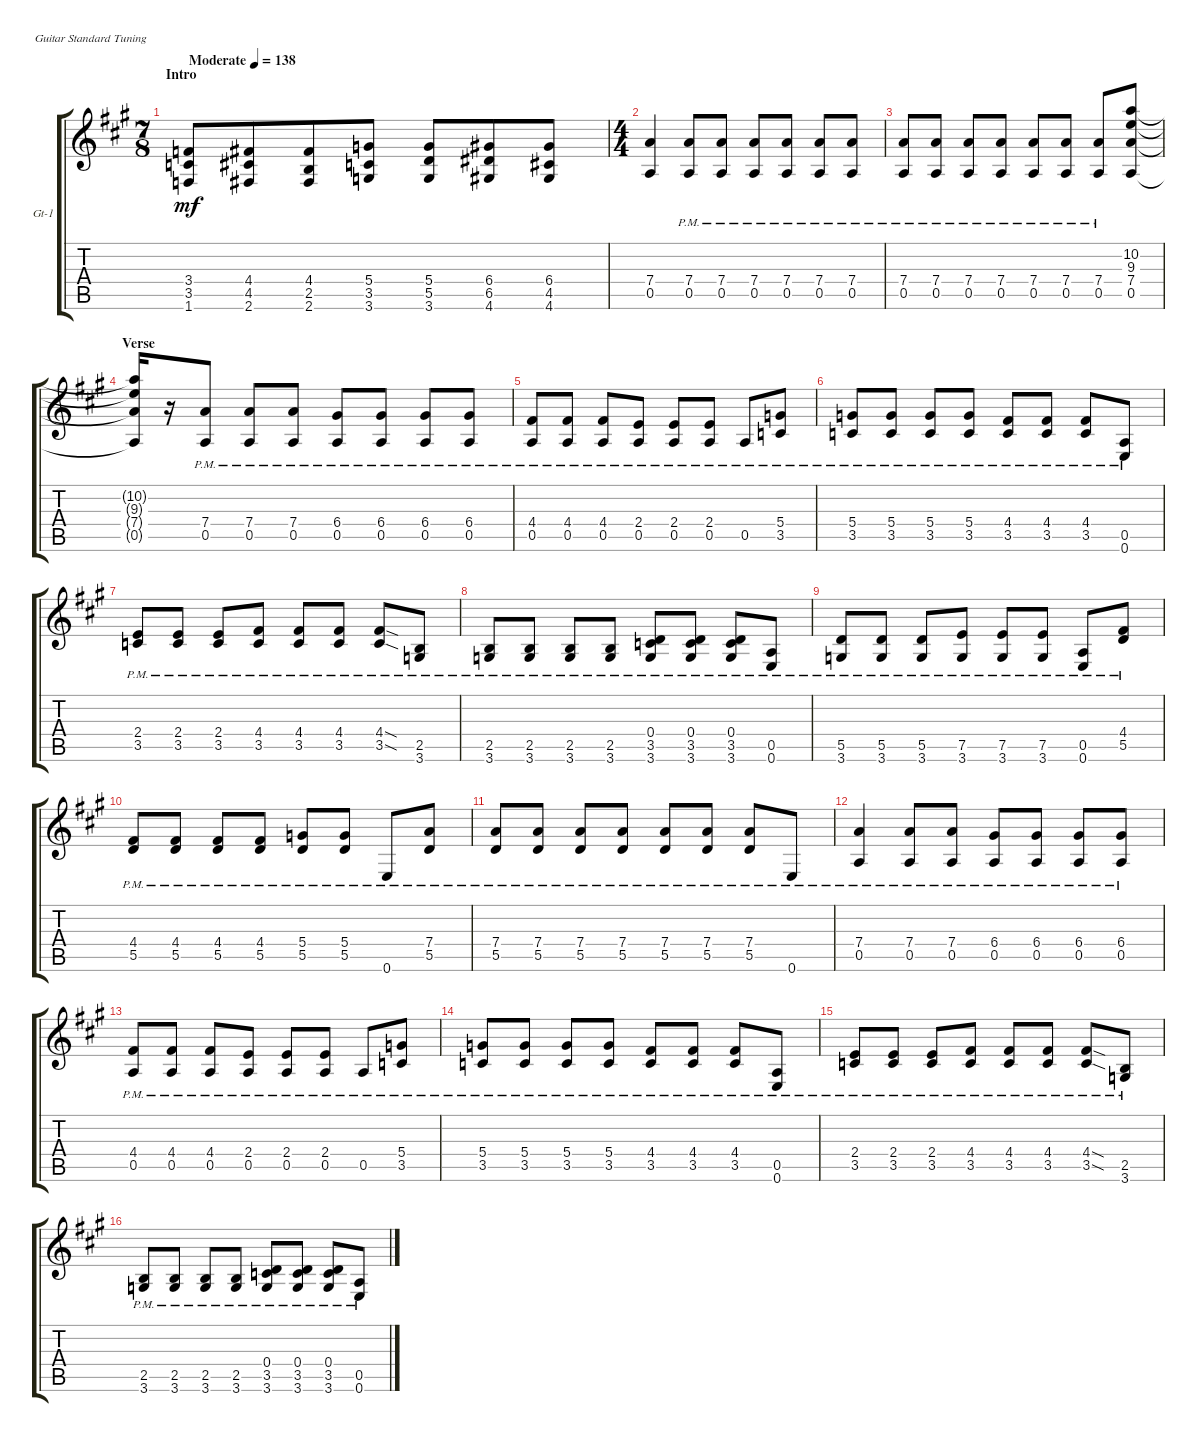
\defaultSystemsLayout 4
\bracketExtendMode groupsimilarinstruments
\firstSystemTrackNameOrientation horizontal
\otherSystemsTrackNameOrientation horizontal
\track ("Guitar 1" "Gt-1") {instrument distortionguitar}
\staff {score tabs}
\tuning (E4 B3 G3 D3 A2 E2)
\ts (7 8)
\section ("" "Intro")
\tempo (138 "Moderate")
\clef g2
\scale
0.485477
\ks a
(1.6 3.5 3.4).8{dy mf instrument distortionguitar} (2.6 4.5 4.4).8 (2.6 2.5 4.4).8 (3.6 3.5 5.4).8 (3.6 5.5 5.4).8 (4.6 6.5 6.4).8 (4.6 4.5 6.4).8 |
\ts (4 4)
\scale
0.257261 (0.5 7.4).4 (0.5{pm} 7.4{pm}).8 (0.5{pm} 7.4{pm}).8 (0.5{pm} 7.4{pm}).8 (0.5{pm} 7.4{pm}).8 (0.5{pm} 7.4{pm}).8 (0.5{pm} 7.4{pm}).8 |
\scale
0.257261 (7.4{pm} 0.5{pm}).8 (7.4{pm} 0.5{pm}).8 (7.4{pm} 0.5{pm}).8 (7.4{pm} 0.5{pm}).8 (7.4{pm} 0.5{pm}).8 (7.4{pm} 0.5{pm}).8 (7.4{pm} 0.5{pm}).8 (7.4 0.5 9.3 10.2).8 |
\section ("" "Verse")
\scale
0.333333 (7.4{t} 0.5{t} 9.3{t} 10.2{t}).16 r.16 (7.4{pm} 0.5{pm}).8 (7.4{pm} 0.5{pm}).8 (7.4{pm} 0.5{pm}).8 (6.4{pm} 0.5{pm}).8 (6.4{pm} 0.5{pm}).8 (6.4{pm} 0.5{pm}).8 (6.4{pm} 0.5{pm}).8 |
\scale
0.333333 (4.4{pm} 0.5{pm}).8 (4.4{pm} 0.5{pm}).8 (4.4{pm} 0.5{pm}).8 (2.4{pm} 0.5{pm}).8 (2.4{pm} 0.5{pm}).8 (2.4{pm} 0.5{pm}).8 0.5{pm}.8 (5.4{pm} 3.5{pm}).8 |
\scale
0.333333 (5.4{pm} 3.5{pm}).8 (5.4{pm} 3.5{pm}).8 (5.4{pm} 3.5{pm}).8 (5.4{pm} 3.5{pm}).8 (4.4{pm} 3.5{pm}).8 (4.4{pm} 3.5{pm}).8 (4.4{pm} 3.5{pm}).8 (0.5{pm} 0.6{pm}).8 |
\scale
0.333333 (2.4{pm} 3.5{pm}).8 (2.4{pm} 3.5{pm}).8 (2.4{pm} 3.5{pm}).8 (4.4{pm} 3.5{pm}).8 (4.4{pm} 3.5{pm}).8 (4.4{pm} 3.5{pm}).8 (4.4{sod pm} 3.5{sod pm}).8 (2.5{pm} 3.6{pm}).8 |
\scale
0.333333 (2.5{pm} 3.6{pm}).8 (2.5{pm} 3.6{pm}).8 (2.5{pm} 3.6{pm}).8 (2.5{pm} 3.6{pm}).8 (0.4{pm} 3.6{pm} 3.5{pm}).8 (0.4{pm} 3.6{pm} 3.5{pm}).8 (0.4{pm} 3.6{pm} 3.5{pm}).8 (0.5{pm} 0.6{pm}).8 |
\scale
0.333333 (5.5{pm} 3.6{pm}).8 (5.5{pm} 3.6{pm}).8 (5.5{pm} 3.6{pm}).8 (7.5{pm} 3.6{pm}).8 (7.5{pm} 3.6{pm}).8 (7.5{pm} 3.6{pm}).8 (0.5{pm} 0.6{pm}).8 (4.4{pm} 5.5{pm}).8 |
\scale
0.333333 (4.4{pm} 5.5{pm}).8 (4.4{pm} 5.5{pm}).8 (4.4{pm} 5.5{pm}).8 (4.4{pm} 5.5{pm}).8 (5.4{pm} 5.5{pm}).8 (5.4{pm} 5.5{pm}).8 0.6{pm}.8 (7.4{pm} 5.5{pm}).8 |
\scale
0.333333 (7.4{pm} 5.5{pm}).8 (7.4{pm} 5.5{pm}).8 (7.4{pm} 5.5{pm}).8 (7.4{pm} 5.5{pm}).8 (7.4{pm} 5.5{pm}).8 (7.4{pm} 5.5{pm}).8 (7.4{pm} 5.5{pm}).8 0.6{pm}.8 |
\scale
0.333333 (0.5{pm} 7.4{pm}).4 (7.4{pm} 0.5{pm}).8 (7.4{pm} 0.5{pm}).8 (6.4{pm} 0.5{pm}).8 (6.4{pm} 0.5{pm}).8 (6.4{pm} 0.5{pm}).8 (6.4{pm} 0.5{pm}).8 |
\scale
0.333333 (4.4{pm} 0.5{pm}).8 (4.4{pm} 0.5{pm}).8 (4.4{pm} 0.5{pm}).8 (2.4{pm} 0.5{pm}).8 (2.4{pm} 0.5{pm}).8 (2.4{pm} 0.5{pm}).8 0.5{pm}.8 (5.4{pm} 3.5{pm}).8 |
\scale
0.333333 (5.4{pm} 3.5{pm}).8 (5.4{pm} 3.5{pm}).8 (5.4{pm} 3.5{pm}).8 (5.4{pm} 3.5{pm}).8 (4.4{pm} 3.5{pm}).8 (4.4{pm} 3.5{pm}).8 (4.4{pm} 3.5{pm}).8 (0.5{pm} 0.6{pm}).8 |
\scale
0.333333 (2.4{pm} 3.5{pm}).8 (2.4{pm} 3.5{pm}).8 (2.4{pm} 3.5{pm}).8 (4.4{pm} 3.5{pm}).8 (4.4{pm} 3.5{pm}).8 (4.4{pm} 3.5{pm}).8 (4.4{sod pm} 3.5{sod pm}).8 (2.5{pm} 3.6{pm}).8 |
\scale
0.333333 (2.5{pm} 3.6{pm}).8 (2.5{pm} 3.6{pm}).8 (2.5{pm} 3.6{pm}).8 (2.5{pm} 3.6{pm}).8 (0.4{pm} 3.6{pm} 3.5{pm}).8 (0.4{pm} 3.6{pm} 3.5{pm}).8 (0.4{pm} 3.6{pm} 3.5{pm}).8 (0.5{pm} 0.6{pm}).8
